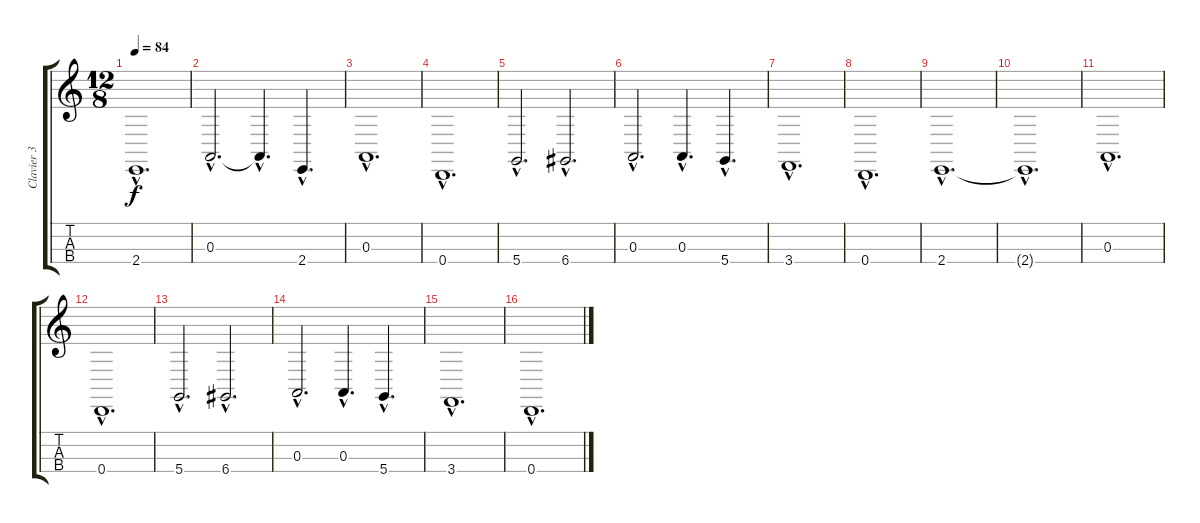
\track ("Clavier 3 bas" "Clavier 3 ") {instrument synthstrings2}
\staff {score tabs}
\tuning (G3 D3 A2 D2) {hide}
\ts (12 8)
\tempo 84
\clef g2
\ks c
2.4{hac}.1{d dy f} |
0.3{hac}.2{d} 0.3{hac t}.4{d} 2.4{hac}.4{d} |
0.3{hac}.1{d} |
0.4{hac}.1{d} |
5.4{hac}.2{d} 6.4{hac}.2{d} |
0.3{hac}.2{d} 0.3{hac}.4{d} 5.4{hac}.4{d} |
3.4{hac}.1{d} |
0.4{hac}.1{d} |
2.4{hac}.1{d} |
2.4{hac t}.1{d} |
0.3{hac}.1{d} |
0.4{hac}.1{d} |
5.4{hac}.2{d} 6.4{hac}.2{d} |
0.3{hac}.2{d} 0.3{hac}.4{d} 5.4{hac}.4{d} |
3.4{hac}.1{d} |
0.4{hac}.1{d}
